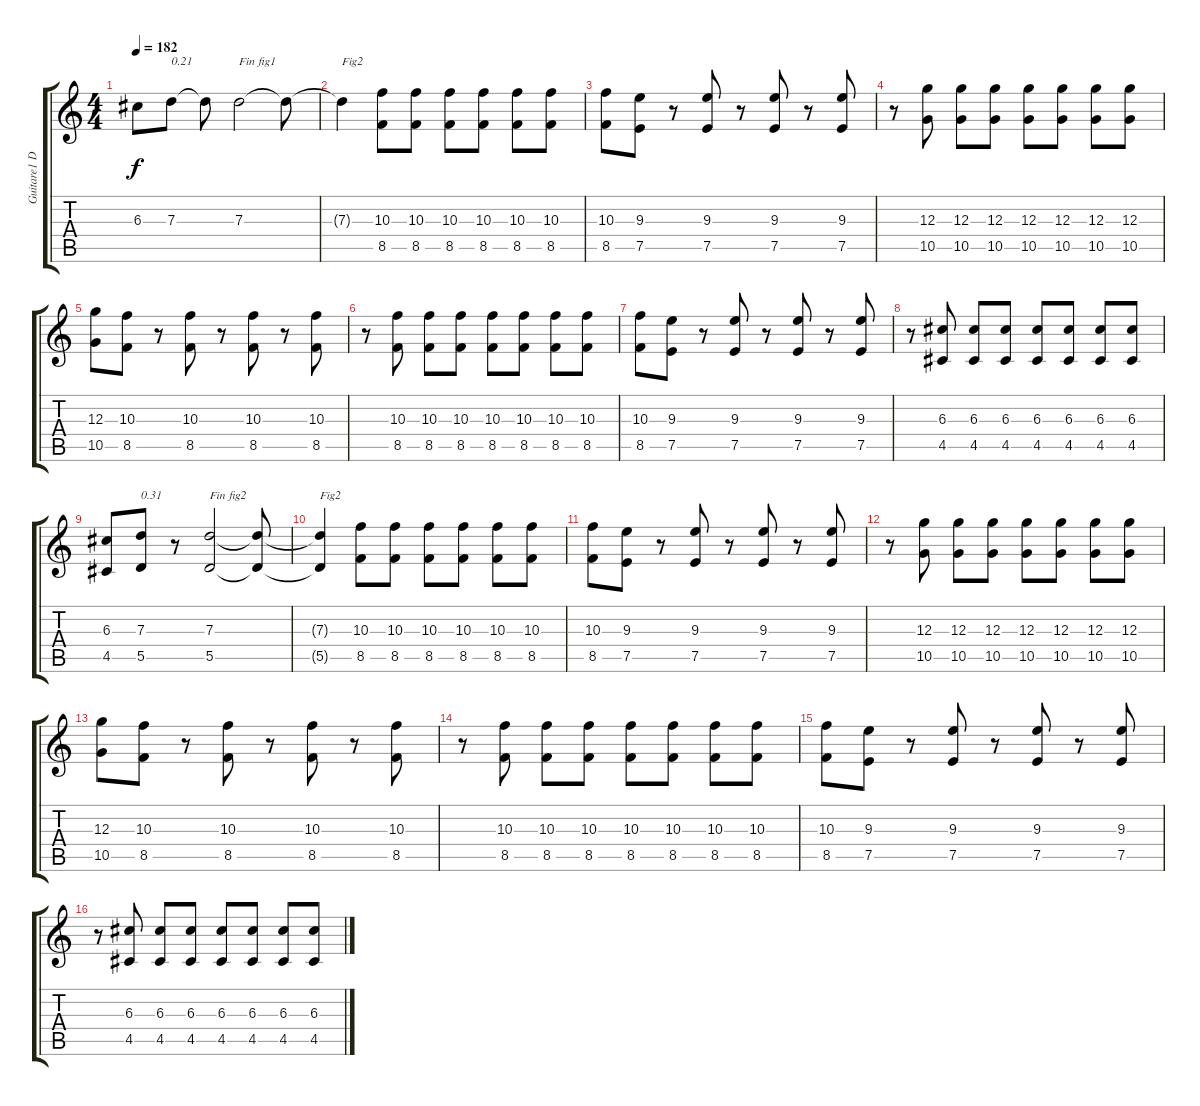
\track ("Guitare1 Dr-D" "Guitare1 D") {instrument overdrivenguitar}
\staff {score tabs}
\tuning (E4 B3 G3 D3 A2 D2) {hide}
\ts (4 4)
\tempo 182
\clef g2
\ks c
6.3.8{dy f} 7.3.8{txt "0.21"} 7.3{t}.8 7.3.2{txt "Fin fig1"} 7.3{t}.8 |
7.3{t}.4{txt "Fig2"} (10.3 8.5).8 (10.3 8.5).8 (10.3 8.5).8 (10.3 8.5).8 (10.3 8.5).8 (10.3 8.5).8 |
(10.3 8.5).8 (9.3 7.5).8 r.8 (9.3 7.5).8 r.8 (9.3 7.5).8 r.8 (9.3 7.5).8 |
r.8 (12.3 10.5).8 (12.3 10.5).8 (12.3 10.5).8 (12.3 10.5).8 (12.3 10.5).8 (12.3 10.5).8 (12.3 10.5).8 |
(12.3 10.5).8 (10.3 8.5).8 r.8 (10.3 8.5).8 r.8 (10.3 8.5).8 r.8 (10.3 8.5).8 |
r.8 (10.3 8.5).8 (10.3 8.5).8 (10.3 8.5).8 (10.3 8.5).8 (10.3 8.5).8 (10.3 8.5).8 (10.3 8.5).8 |
(10.3 8.5).8 (9.3 7.5).8 r.8 (9.3 7.5).8 r.8 (9.3 7.5).8 r.8 (9.3 7.5).8 |
r.8 (6.3 4.5).8 (6.3 4.5).8 (6.3 4.5).8 (6.3 4.5).8 (6.3 4.5).8 (6.3 4.5).8 (6.3 4.5).8 |
(6.3 4.5).8 (7.3 5.5).8{txt "0.31"} r.8 (7.3 5.5).2{txt "Fin fig2"} (7.3{t} 5.5{t}).8 |
(7.3{t} 5.5{t}).4{txt "Fig2"} (10.3 8.5).8 (10.3 8.5).8 (10.3 8.5).8 (10.3 8.5).8 (10.3 8.5).8 (10.3 8.5).8 |
(10.3 8.5).8 (9.3 7.5).8 r.8 (9.3 7.5).8 r.8 (9.3 7.5).8 r.8 (9.3 7.5).8 |
r.8 (12.3 10.5).8 (12.3 10.5).8 (12.3 10.5).8 (12.3 10.5).8 (12.3 10.5).8 (12.3 10.5).8 (12.3 10.5).8 |
(12.3 10.5).8 (10.3 8.5).8 r.8 (10.3 8.5).8 r.8 (10.3 8.5).8 r.8 (10.3 8.5).8 |
r.8 (10.3 8.5).8 (10.3 8.5).8 (10.3 8.5).8 (10.3 8.5).8 (10.3 8.5).8 (10.3 8.5).8 (10.3 8.5).8 |
(10.3 8.5).8 (9.3 7.5).8 r.8 (9.3 7.5).8 r.8 (9.3 7.5).8 r.8 (9.3 7.5).8 |
r.8 (6.3 4.5).8 (6.3 4.5).8 (6.3 4.5).8 (6.3 4.5).8 (6.3 4.5).8 (6.3 4.5).8 (6.3 4.5).8
